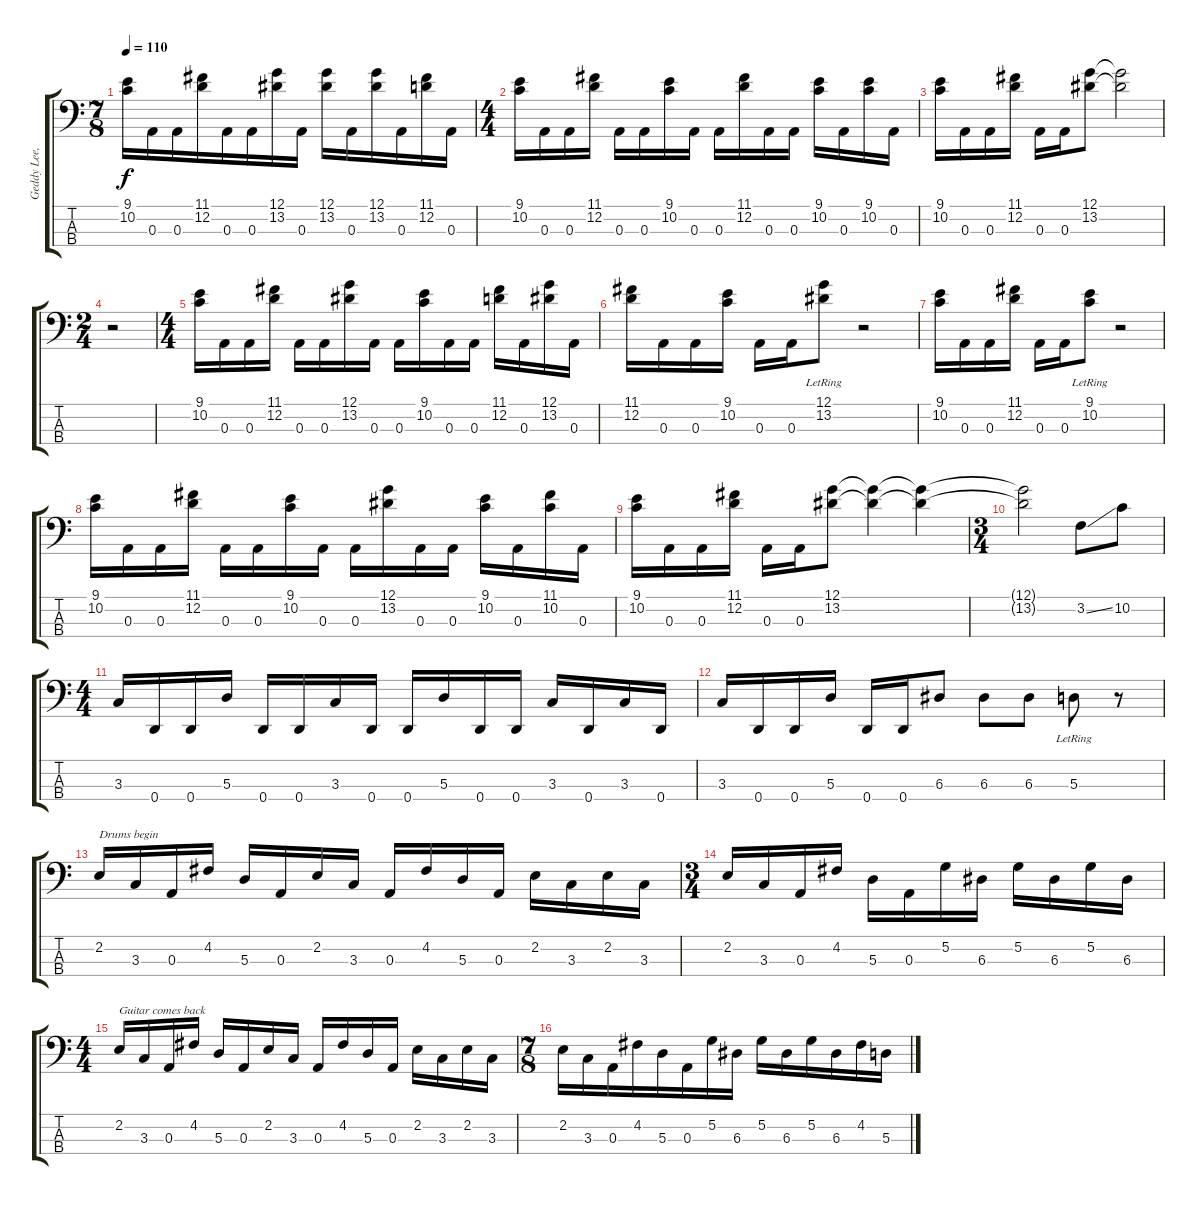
\track ("Geddy Lee, bass" "Geddy Lee,") {instrument electricbassfinger}
\staff {score tabs}
\tuning (G2 D2 A1 D1) {hide}
\ts (7 8)
\tempo 110
\clef f4
\ks c
(9.1 10.2).16{dy f} 0.3.16 0.3.16 (11.1 12.2).16 0.3.16 0.3.16 (12.1 13.2).16 0.3.16 (12.1 13.2).16 0.3.16 (12.1 13.2).16 0.3.16 (11.1 12.2).16 0.3.16 |
\ts (4 4)
(9.1 10.2).16 0.3.16 0.3.16 (11.1 12.2).16 0.3.16 0.3.16 (9.1 10.2).16 0.3.16 0.3.16 (11.1 12.2).16 0.3.16 0.3.16 (9.1 10.2).16 0.3.16 (9.1 10.2).16 0.3.16 |
(9.1 10.2).16 0.3.16 0.3.16 (11.1 12.2).16 0.3.16 0.3.16 (12.1 13.2).8 (12.1{t} 13.2{t}).2 |
\ts (2 4)
r.2 |
\ts (4 4)
(9.1 10.2).16 0.3.16 0.3.16 (11.1 12.2).16 0.3.16 0.3.16 (12.1 13.2).16 0.3.16 0.3.16 (9.1 10.2).16 0.3.16 0.3.16 (11.1 12.2).16 0.3.16 (12.1 13.2).16 0.3.16 |
(11.1 12.2).16 0.3.16 0.3.16 (9.1 10.2).16 0.3.16 0.3.16 (12.1{lr} 13.2{lr}).8 r.2 |
(9.1 10.2).16 0.3.16 0.3.16 (11.1 12.2).16 0.3.16 0.3.16 (9.1{lr} 10.2{lr}).8 r.2 |
(9.1 10.2).16 0.3.16 0.3.16 (11.1 12.2).16 0.3.16 0.3.16 (9.1 10.2).16 0.3.16 0.3.16 (12.1 13.2).16 0.3.16 0.3.16 (9.1 10.2).16 0.3.16 (11.1 10.2).16 0.3.16 |
(9.1 10.2).16 0.3.16 0.3.16 (11.1 12.2).16 0.3.16 0.3.16 (12.1 13.2).8 (12.1{t} 13.2{t}).4 (12.1{t} 13.2{t}).4 |
\ts (3 4)
(12.1{t} 13.2{t}).2 3.2{ss}.8 10.2.8 |
\ts (4 4)
3.3.16 0.4.16 0.4.16 5.3.16 0.4.16 0.4.16 3.3.16 0.4.16 0.4.16 5.3.16 0.4.16 0.4.16 3.3.16 0.4.16 3.3.16 0.4.16 |
3.3.16 0.4.16 0.4.16 5.3.16 0.4.16 0.4.16 6.3.8 6.3.8 6.3.8 5.3{lr}.8 r.8 |
2.2.16{txt "Drums begin"} 3.3.16 0.3.16 4.2.16 5.3.16 0.3.16 2.2.16 3.3.16 0.3.16 4.2.16 5.3.16 0.3.16 2.2.16 3.3.16 2.2.16 3.3.16 |
\ts (3 4)
2.2.16 3.3.16 0.3.16 4.2.16 5.3.16 0.3.16 5.2.16 6.3.16 5.2.16 6.3.16 5.2.16 6.3.16 |
\ts (4 4)
2.2.16{txt "Guitar comes back"} 3.3.16 0.3.16 4.2.16 5.3.16 0.3.16 2.2.16 3.3.16 0.3.16 4.2.16 5.3.16 0.3.16 2.2.16 3.3.16 2.2.16 3.3.16 |
\ts (7 8)
2.2.16 3.3.16 0.3.16 4.2.16 5.3.16 0.3.16 5.2.16 6.3.16 5.2.16 6.3.16 5.2.16 6.3.16 4.2.16 5.3.16
